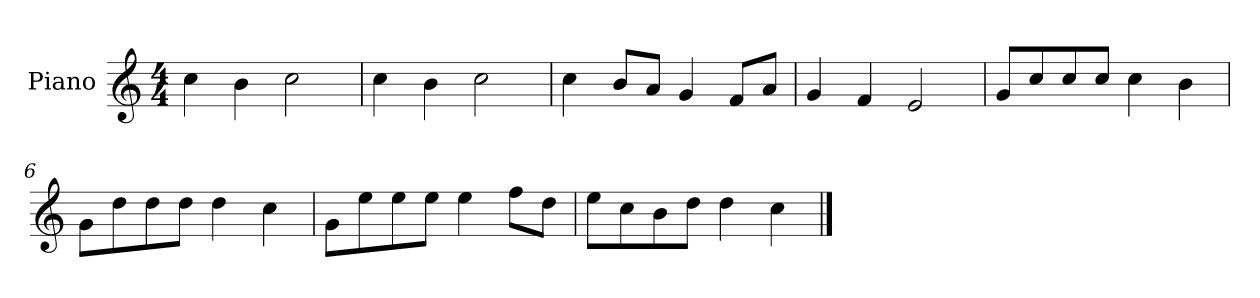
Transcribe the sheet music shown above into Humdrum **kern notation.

**kern
*part1
*staff1
*I"Piano
*I'P-no
*clefG2
*k[]
*M4/4
*MM90
=1
4cc\
4b\
2cc\
=2
4cc\
4b\
2cc\
=3
4cc\
8b/L
8a/J
4g/
8f/L
8a/J
=4
4g/
4f/
2e/
=5
8g/L
8cc/
8cc/
8cc/J
4cc\
4b\
=6
8g\L
8dd\
8dd\
8dd\J
4dd\
4cc\
=7
8g\L
8ee\
8ee\
8ee\J
4ee\
8ff\L
8dd\J
!!LO:LB:g=z
=8
8ee\L
8cc\
8b\
8dd\J
4dd\
4cc\
==
*-
